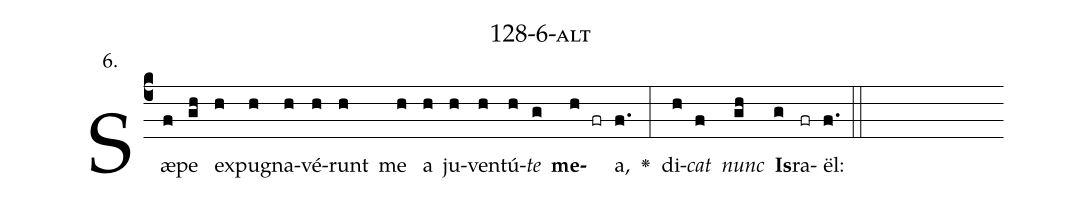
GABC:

name: 128-6-alt;
annotation: 6.;
%%
(c4)Sæ(f)pe(gh) ex(h)pu(h)gna(h)vé(h)runt(h) me(h) a(h) ju(h)ven(h)tú(h)<i>te</i>(g) <b>me</b>(h fr)a,(f.) <v>\greheightstar</v>(:) di(h)<i>cat</i>(f) <i>nunc</i>(gh) <b>Is</b>(g)ra(fr)ël:(f.) (::)


%E(h) u(h) o(f) u(gh) a(g) e.(f.) (::)
